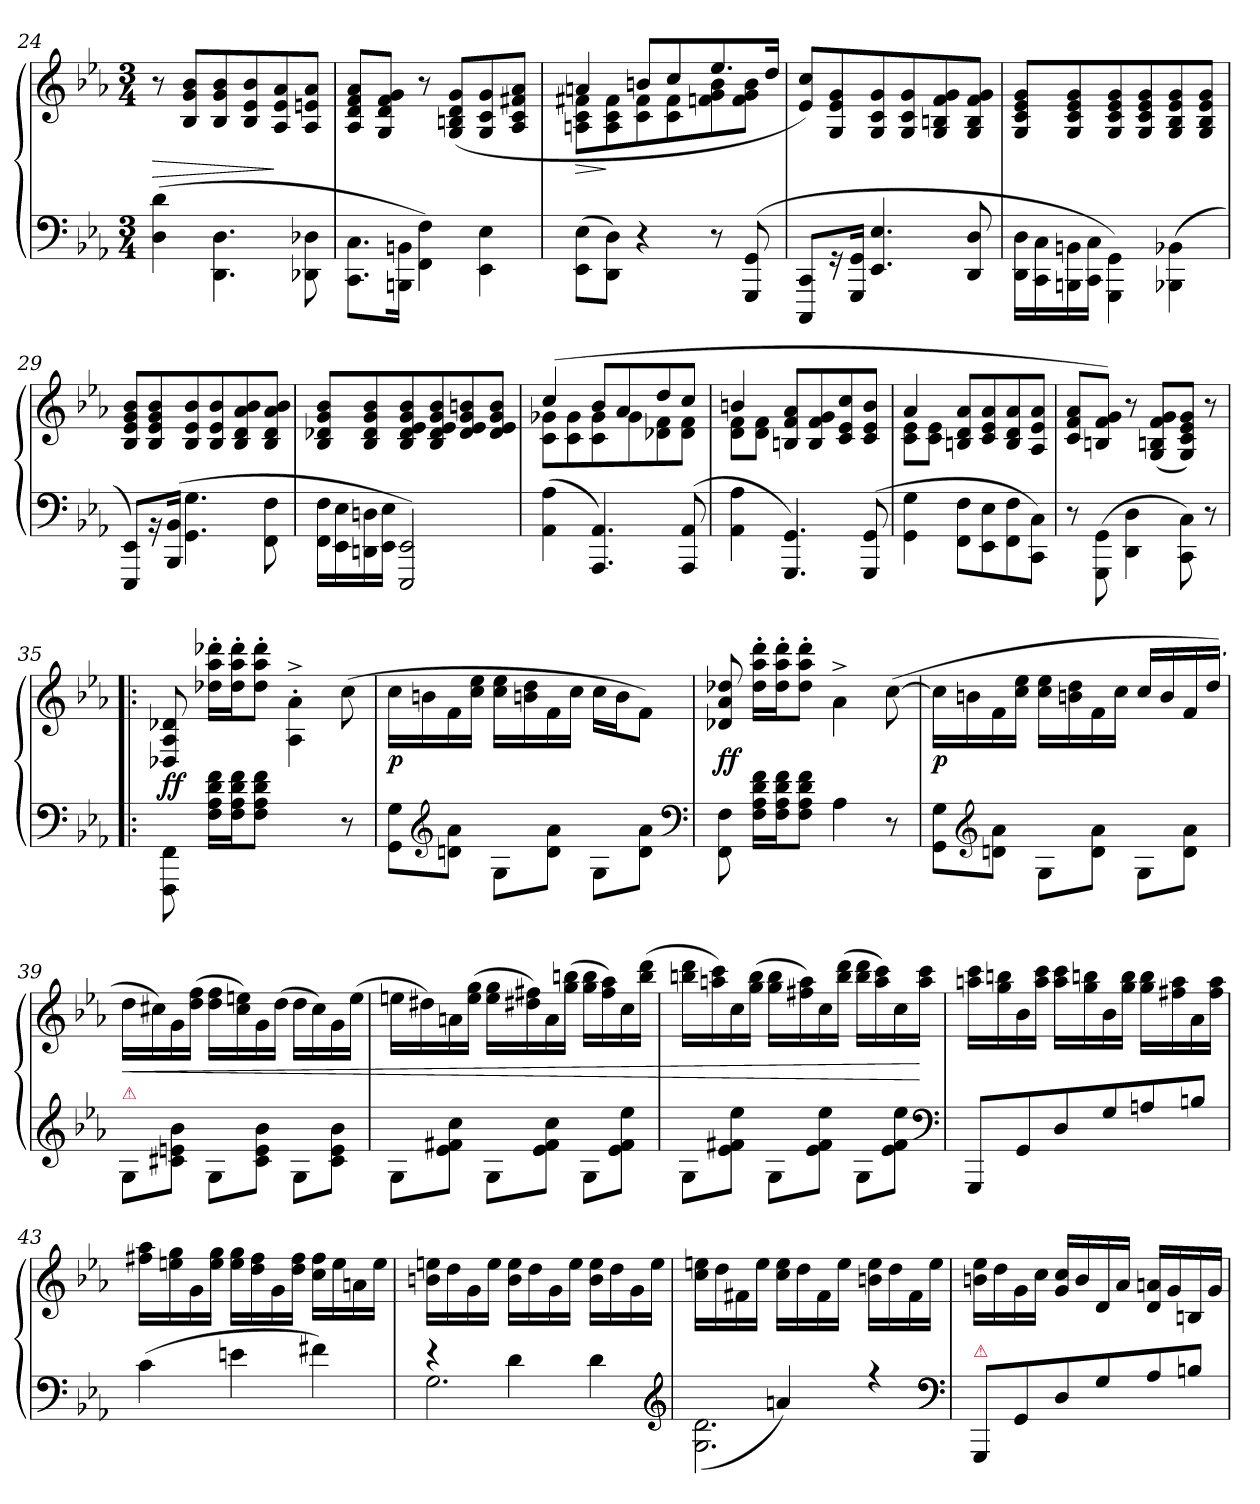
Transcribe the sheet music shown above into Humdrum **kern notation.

**kern	**kern	**dynam
*part1	*part1	*part1
*staff2	*staff1	*staff1/2
*clefF4	*clefG2	*
*k[b-e-a-]	*k[b-e-a-]	*
*c:	*c:	*
*M3/4	*M3/4	*
=24	=24	=24
!	!	!LO:HP:b
(>4D 4d	8r	>
.	8B- 8g 8b-L	.
4.DD\ 4.D\	8B- 8g 8b-	.
.	8B- 8e- 8b-	.
.	8A- 8e- 8a-	]
8DD-X\ 8D-X\	8A- 8en 8a-J	.
=25	=25	=25
8.CC\ 8.C\L	8A-/ 8d/ 8f/ 8a-/L	.
.	8G/ 8d/ 8f/ 8g/J	.
16BBBn\ 16BBn\Jk	.	.
4FF\ 4F\)	8r	.
.	(>8G/ 8Bn/ 8d/ 8g/L	.
4EE-\ 4E-\	8G/ 8c/ 8g/	.
.	8A-/ 8c/ 8f#X/ 8a-/J	.
=26	=26	=26
*	*^	*
!	!	!	!LO:HP:b
(>8EE-\ 8E-\L	4an	8An 8c 8f#XL	>
8DD 8DJ)	.	8A 8c 8f#	]
4r	8bnL	8c 8f#	.
.	8cc	8c 8f#	.
8r	8.ee-	8fn 8g 8b	.
(<8GGG 8GG	.	8f 8g 8bJ	.
.	16ddJk	.	.
*	*v	*v	*
=27	=27	=27
8CCC 8CCL	8e- 8ccL)	.
16rGG	8G 8e- 8g	.
16GGG 16GGJk	.	.
4.EE-/ 4.E-/	8G 8c 8g	.
.	8G 8c 8g	.
.	8G 8Bn 8f 8g	.
8DD 8D	8G 8B 8f 8gJ	.
=28	=28	=28
16DD\ 16D\LL	8G/ 8c/ 8e-/ 8g/L	.
16CC\ 16C\	.	.
16BBBn\ 16BBn\	8G/ 8c/ 8e-/ 8g/	.
16CC\ 16C\JJ	.	.
4GGG\ 4GG\)	8G/ 8c/ 8e-/ 8g/	.
.	8G/ 8c/ 8e-/ 8g/	.
(4BBB-X\ 4BB-X\	8G/ 8B-/ 8e-/ 8g/	.
.	8G/ 8B-/ 8e-/ 8g/J	.
=29	=29	=29
8EEE-/ 8EE-/L)	8B-/ 8e-/ 8g/ 8b-/L	.
16rBB	8B-/ 8e-/ 8g/ 8b-/	.
(>16BBB-/ 16BB-/Jk	.	.
4.GG\ 4.G\	8B-/ 8e-/ 8b-/	.
.	8B-/ 8e-/ 8b-/	.
.	8B-/ 8d/ 8a-/ 8b-/	.
8FF\ 8F\	8B-/ 8d/ 8a-/ 8b-/J	.
=30	=30	=30
16FF\ 16F\LL	8B- 8d-X 8g 8b-L	.
16EE- 16E-	.	.
16DDn 16Dn	8B- 8d- 8g 8b-	.
16EE- 16E-JJ	.	.
2EEE- 2EE-)	8B- 8d- 8e- 8g 8b-	.
.	8B- 8d- 8e- 8g 8b-	.
.	8d- 8e- 8g 8bn	.
.	8d- 8e- 8g 8bJ	.
=31	=31	=31
*	*^	*
(>4AA- 4A-	(>4cc	8c 8g-XL	.
.	.	8c 8g-	.
4.AAA- 4.AA-)	8b-L	8c 8g-	.
.	8a-	8g-	.
.	8dd	8d-X 8f	.
(>8AAA- 8AA-	8ccJ	8d- 8fJ	.
=32	=32	=32	=32
4AA- 4A-	4bn	8d 8fL	.
.	.	8d 8fJ	.
4.GGG 4.GG)	8Bn 8f 8a-L	2ryy	.
.	8B 8f 8g	.	.
.	8c 8e- 8cc	.	.
(>8GGG 8GG	8c 8e- 8bJ	.	.
=33	=33	=33	=33
4GG\ 4G\	4a-	8c 8e-L	.
.	.	8c 8e-J	.
8FF\ 8F\L	2ryy	8Bn 8d 8a-L	.
8EE- 8E-	.	8c 8e- 8a-	.
8FF 8F	.	8B 8d 8a-	.
8CC 8CJ)	.	8A- 8e- 8a-J	.
*	*v	*v	*
=34	=34	=34
8r	8c 8f 8a-L	.
(>8GGG\ 8GG\	8Bn 8f 8gJ)	.
4DD\ 4D\	8r	.
.	(>8G/ 8Bn/ 8f/ 8g/L	.
8CC\ 8C\)	8G/ 8c/ 8e-/ 8g/J)	.
8r	8r	.
=35!|:	=35!|:	=35!|:
8FFF\ 8FF\	8D-X/ 8A-/ 8d-X/	ff
16F 16A- 16d 16fLL	16dd-X' 16aa-' 16ddd-X'LL	.
16F 16A- 16d 16fJ	16dd-' 16aa-' 16ddd-'J	.
8F 8A- 8d 8fJ	8dd-' 8aa-' 8ddd-'J	.
4ryy	4A-'>^>\ 4a-'>^>\	.
8r	(>8cc	.
=36	=36	=36
8GG\ 8G\L	16ccLL	p
.	16bn	.
*clefG2	*	*
8dn 8a-J	16f	.
.	16cc 16ee-JJ	.
8G\L	16cc 16ee-LL	.
.	16bn 16dd	.
8d 8a-J	16f	.
.	16ccJJ	.
8G\L	16cc\LL	.
.	16bJ	.
8d 8a-J	8fJ)	.
*clefF4	*	*
=37	=37	=37
8FF\ 8F\	8d-X/ 8a-/ 8dd-X/	ff
16F\ 16A-\ 16d\ 16f\LL	16dd-' 16aa-' 16ddd'LL	.
16F 16A- 16d 16fJ	16dd-' 16aa-' 16ddd'J	.
8F 8A- 8d 8fJ	8dd-' 8aa-' 8ddd'J	.
4A-	4a-^>\	.
8r	(>[8cc	.
=38	=38	=38
8GG\ 8G\L	16ccLL]	p
.	16bn	.
*clefG2	*	*
8dn 8a-J	16f	.
.	16cc 16ee-JJ	.
8G\L	16cc 16ee-LL	.
.	16bn 16dd	.
8d 8a-J	16f	.
.	16ccJJ	.
8G\L	16ccLL	.
.	16b	.
8d 8a-J	16f	.
.	(>16ddJJ)	.
=39	=39	=39
!LO:TX:a:color=crimson:t=⚠	!	!
8G\L	16ddLL	<
.	16cc#X)	.
8c#X 8en 8b-J	16g	.
.	(>16dd 16ffJJ	.
8GL	16dd 16ffLL	.
.	16cc# 16een)	.
8c#\ 8e\ 8b-\J	16g	.
.	(>16ddJJ	.
8G\L	16ddLL	.
.	16cc#)	.
8c# 8e 8b-J	16g	.
.	(>16eeJJ	.
=40	=40	=40
8G\L	16eenLL	.
.	16dd#X)	.
8e- 8f#X 8ccJ	16an	.
.	(>16ee 16ggJJ	.
8G\L	16ee 16ggLL	.
.	16dd#X 16ff#X)	.
8e- 8f# 8ccJ	16a	.
.	(>16gg 16bbnJJ	.
8G\L	16gg 16bbLL	.
.	16ff# 16aa-)	.
8e- 8f# 8ee-J	16cc	.
.	(>16bb 16dddJJ	.
=41	=41	=41
8G\L	16bbn 16dddLL	.
.	16aan 16ccc)	.
8e- 8f#X 8ee-J	16cc	.
.	(>16gg 16bbJJ	.
8G\L	16gg 16bbLL	.
.	16ff#X 16aa)	.
8e- 8f# 8ee-J	16cc	.
.	(>16bb 16dddJJ	.
8G\L	16bb 16dddLL	.
.	16aa 16ccc)	.
8e- 8f# 8ee-J	16cc	.
.	16aa 16cccJJ	[
*clefF4	*	*
=42	=42	=42
8GGGL	16aan 16cccLL	.
.	16gg 16bbn	.
8GG	16b-	.
.	16aa 16cccJJ	.
8D	16aa 16cccLL	.
.	16gg 16bbn	.
8G	16b-	.
.	16gg 16bbJJ	.
8An	16gg 16bbLL	.
.	16ff#X 16aa	.
8BnJ	16a-	.
.	16ff# 16aaJJ	.
=43	=43	=43
(<4c	16ff#X 16aa-LL	.
.	16een 16gg	.
.	16g	.
.	16ee 16ggJJ	.
4en	16ee 16ggLL	.
.	16dd 16ff#	.
.	16g	.
.	16dd 16ff#JJ	.
4f#X)	16cc 16ff#LL	.
.	16ee	.
.	16an	.
.	16eeJJ	.
=44	=44	=44
*^	*	*
4r	2.G	16bn 16eenLL	.
.	.	16dd	.
.	.	16g	.
.	.	16eeJJ	.
4d\	.	16b 16eeLL	.
.	.	16dd	.
.	.	16g	.
.	.	16eeJJ	.
4d\	.	16b 16eeLL	.
.	.	16dd	.
.	.	16g	.
.	.	16eeJJ	.
*clefG2	*	*	*
=45	=45	=45	=45
4ryy	(>2.G 2.d	16cc 16eenLL	.
.	.	16dd	.
.	.	16f#X	.
.	.	16eeJJ	.
4an)	.	16cc 16eeLL	.
.	.	16dd	.
.	.	16f#	.
.	.	16eeJJ	.
4r	.	16bn 16eeLL	.
.	.	16dd	.
.	.	16f#	.
.	.	16eeJJ	.
*v	*v	*	*
*clefF4	*	*
=46	=46	=46
!LO:TX:a:color=crimson:t=⚠	!	!
8GGG/L	16bn 16ee-LL	.
.	16dd	.
8GG/	16g	.
.	16ccJJ	.
8D/	16g 16ccLL	.
.	16b	.
8G/	16d	.
.	16a-JJ	.
8A-/	16d 16anLL	.
.	16g	.
8Bn\J	16Bn	.
.	16gJJ	.
=	=	=
*-	*-	*-
